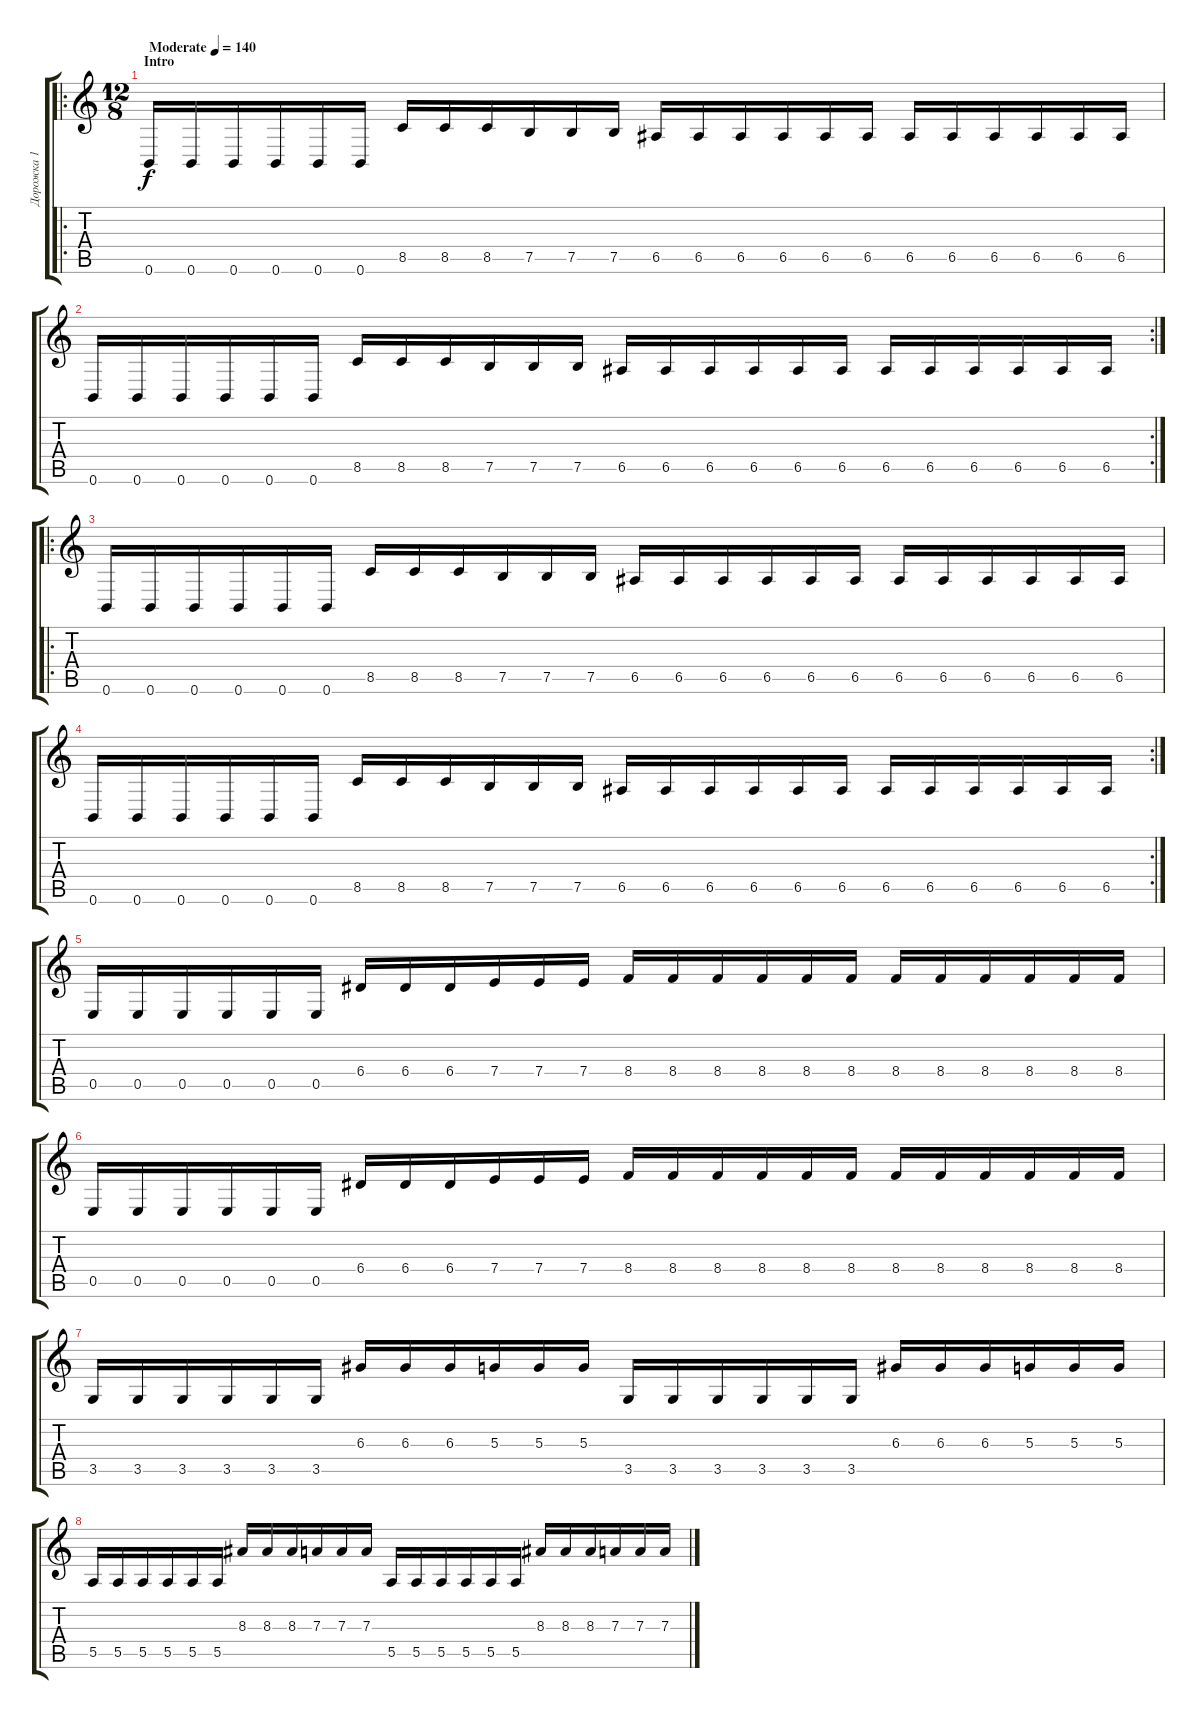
\track ("Дорожка 1" "Дорожка 1") {instrument distortionguitar}
\staff {score tabs}
\tuning (B3 Gb3 D3 A2 E2 B1) {hide}
\ro
\ts (12 8)
\section ("" "Intro")
\tempo (140 "Moderate")
\clef g2
\ks c
0.6.16{dy f instrument distortionguitar} 0.6.16 0.6.16 0.6.16 0.6.16 0.6.16 8.5.16 8.5.16 8.5.16 7.5.16 7.5.16 7.5.16 6.5.16 6.5.16 6.5.16 6.5.16 6.5.16 6.5.16 6.5.16 6.5.16 6.5.16 6.5.16 6.5.16 6.5.16 |
\rc 2
0.6.16 0.6.16 0.6.16 0.6.16 0.6.16 0.6.16 8.5.16 8.5.16 8.5.16 7.5.16 7.5.16 7.5.16 6.5.16 6.5.16 6.5.16 6.5.16 6.5.16 6.5.16 6.5.16 6.5.16 6.5.16 6.5.16 6.5.16 6.5.16 |
\ro
0.6.16 0.6.16 0.6.16 0.6.16 0.6.16 0.6.16 8.5.16 8.5.16 8.5.16 7.5.16 7.5.16 7.5.16 6.5.16 6.5.16 6.5.16 6.5.16 6.5.16 6.5.16 6.5.16 6.5.16 6.5.16 6.5.16 6.5.16 6.5.16 |
\rc 2
0.6.16 0.6.16 0.6.16 0.6.16 0.6.16 0.6.16 8.5.16 8.5.16 8.5.16 7.5.16 7.5.16 7.5.16 6.5.16 6.5.16 6.5.16 6.5.16 6.5.16 6.5.16 6.5.16 6.5.16 6.5.16 6.5.16 6.5.16 6.5.16 |
0.5.16 0.5.16 0.5.16 0.5.16 0.5.16 0.5.16 6.4.16 6.4.16 6.4.16 7.4.16 7.4.16 7.4.16 8.4.16 8.4.16 8.4.16 8.4.16 8.4.16 8.4.16 8.4.16 8.4.16 8.4.16 8.4.16 8.4.16 8.4.16 |
0.5.16 0.5.16 0.5.16 0.5.16 0.5.16 0.5.16 6.4.16 6.4.16 6.4.16 7.4.16 7.4.16 7.4.16 8.4.16 8.4.16 8.4.16 8.4.16 8.4.16 8.4.16 8.4.16 8.4.16 8.4.16 8.4.16 8.4.16 8.4.16 |
3.5.16 3.5.16 3.5.16 3.5.16 3.5.16 3.5.16 6.3.16 6.3.16 6.3.16 5.3.16 5.3.16 5.3.16 3.5.16 3.5.16 3.5.16 3.5.16 3.5.16 3.5.16 6.3.16 6.3.16 6.3.16 5.3.16 5.3.16 5.3.16 |
5.5.16 5.5.16 5.5.16 5.5.16 5.5.16 5.5.16 8.3.16 8.3.16 8.3.16 7.3.16 7.3.16 7.3.16 5.5.16 5.5.16 5.5.16 5.5.16 5.5.16 5.5.16 8.3.16 8.3.16 8.3.16 7.3.16 7.3.16 7.3.16
